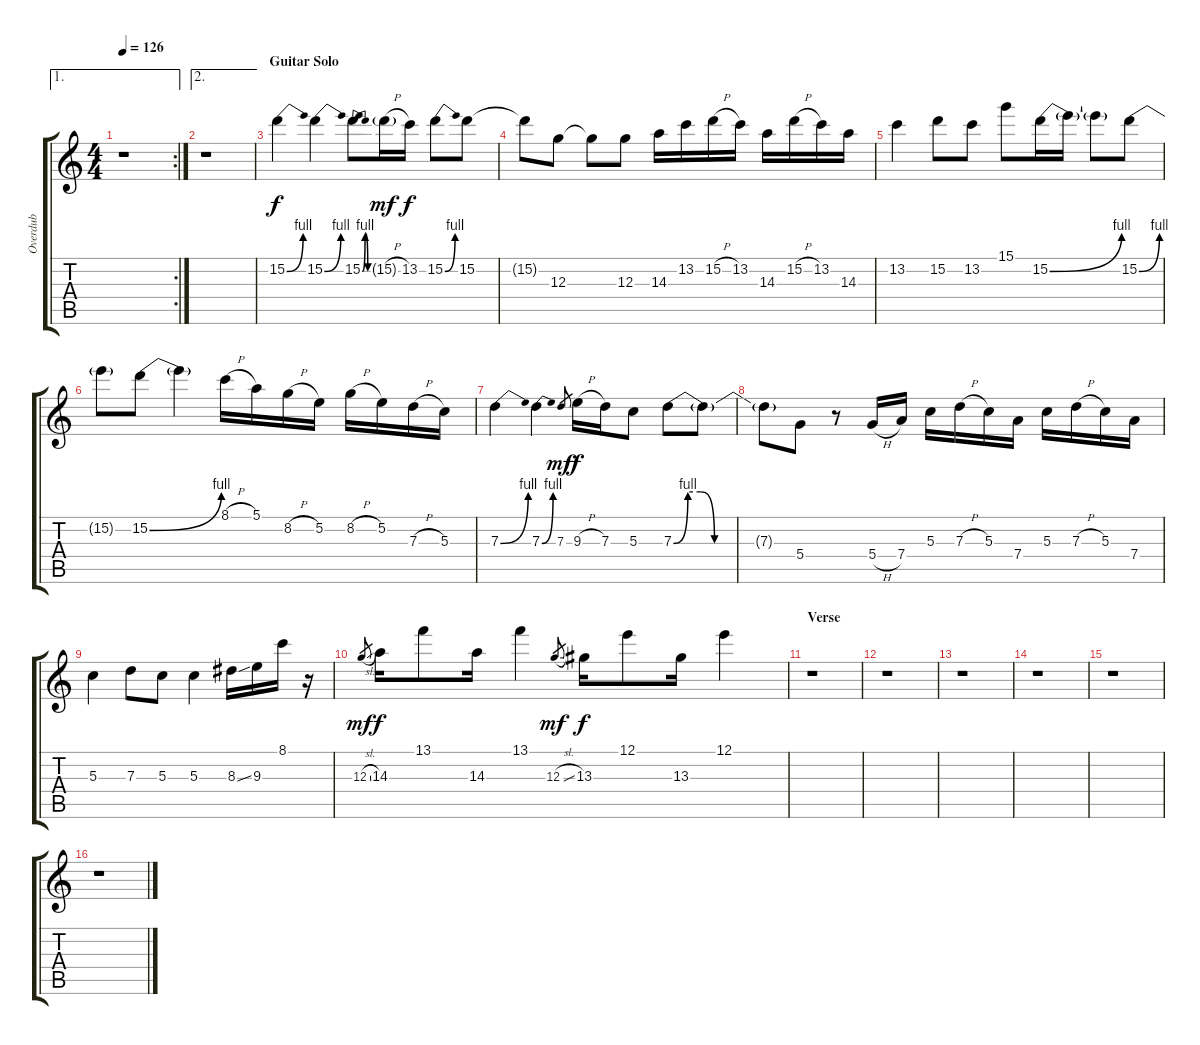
\track ("Overdub" "Overdub") {instrument fretlessbass}
\staff {score tabs}
\tuning (E4 B3 G3 D3 A2 E2) {hide}
\ae 1
\rc 2
\ts (4 4)
\tempo 126
\clef g2
\ks c
r.1{dy f} |
\ae 2
r.1 |
\section ("" "Guitar Solo")
15.2{be (bend 0 0 60 4)}.4 15.2{be (bend 0 0 60 4)}.4 15.2{be (bendrelease 0 0 15 4 30 4 60 0)}.8 15.2{h g}.16{dy mf} 13.2.16{dy f} 15.2{be (bend 0 0 60 4)}.8 15.2.8 |
15.2{t}.8 12.3.8 12.3{t}.8 12.3.8 14.3.16 13.2.16 15.2{h}.16 13.2.16 14.3.16 15.2{h}.16 13.2.16 14.3.16 |
13.2.4 15.2.8 13.2.8 15.1.8 15.2{be (bend 0 0 60 4)}.16 15.2{t}.16 15.2{t}.8 15.2{be (bend 0 0 60 4)}.8 |
15.2{t}.8 15.2{be (bend 0 0 60 4)}.8 15.2{t}.4 8.1{h}.16 5.1.16 8.2{h}.16 5.2.16 8.2{h}.16 5.2.16 7.3{h}.16 5.3.16 |
7.3{be (bend 0 0 60 4)}.4 7.3{be (bend 0 0 60 4)}.4 7.3.8{gr dy mf} 9.3{h}.16{dy f} 7.3.16 5.3.8 7.3{be (custom 0 0 7 4 13 4 20 0 60 0)}.8 7.3{t}.8 |
7.3{t}.8 5.4.8 r.8 5.4{h}.16 7.4.16 5.3.16 7.3{h}.16 5.3.16 7.4.16 5.3.16 7.3{h}.16 5.3.16 7.4.16 |
5.3.4 7.3.8 5.3.8 5.3.4 8.3{ss}.16 9.3.16 8.1.16 r.16 |
12.3{sl}.8{gr dy mf} 14.3.16{dy f} 13.1.8 14.3.16 13.1.4 12.3{sl}.8{gr dy mf} 13.3.16{dy f} 12.1.8 13.3.16 12.1.4 |
\section ("" "Verse")
r.1 |
r.1 |
r.1 |
r.1 |
r.1 |
r.1
